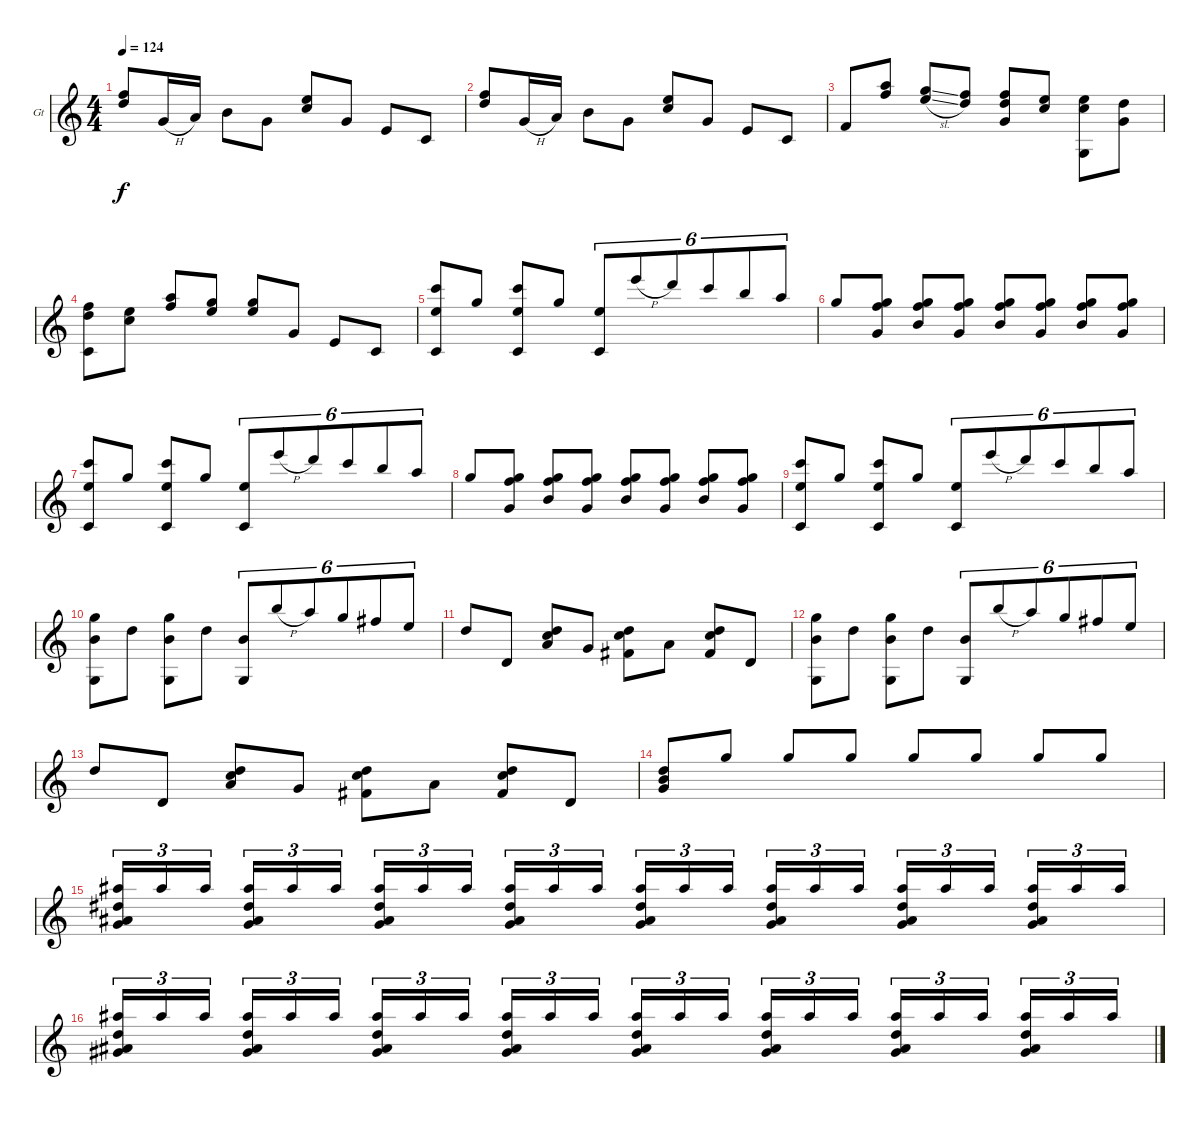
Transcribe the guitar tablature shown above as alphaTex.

\defaultSystemsLayout 4
\bracketExtendMode groupsimilarinstruments
\firstSystemTrackNameOrientation horizontal
\otherSystemsTrackNameOrientation horizontal
\track ("Guitar" "Gt") {instrument acousticguitarnylon}
\staff {score}
\tuning (E4 B3 G3 D3 A2 E2)
\ts (4 4)
\tempo 124
\clef g2
\scale
0.5
\ks c
(1.1 3.2).8{dy f beam invert} 0.3{h}.16 2.3.16 4.3.8 0.3.8 (0.1 1.2).8{beam invert} 0.3.8 2.4.8 3.5.8 |
\scale
0.5 (1.1 3.2).8{beam invert} 0.3{h}.16 2.3.16 4.3.8 0.3.8 (0.1 1.2).8{beam invert} 0.3.8 2.4.8 3.5.8 |
\scale
0.5 3.4.8{beam invert} (5.1 6.2).8 (3.1{sl} 5.2{sl}).8{beam invert} (1.1 3.2).8 (1.1 3.2 0.3).8{beam invert} (0.1 1.2).8 (0.1 1.2 3.6).8{beam invert} (3.2 0.3).8 |
\scale
0.5 (1.1 3.2 3.5).8{beam invert} (0.1 1.2).8 (5.1 6.2).8{beam invert} (3.1 5.2).8 (3.1 5.2).8{beam invert} 0.3.8 2.4.8 3.5.8 |
\scale
0.545455 (8.1 8.6 9.3).8{beam invert} 8.2.8 (8.1 9.3 8.6).8{beam invert} 8.2.8 (8.6 9.3).8{tu (6 4) beam invert} 12.1{h}.8{tu (6 4)} 10.1.8{tu (6 4)} 8.1.8{tu (6 4)} 12.2.8{tu (6 4)} 10.2.8{tu (6 4)} |
\scale
0.454545 8.2.8{beam invert} (8.2 10.3 10.5).8 (8.2 10.3 9.4).8{beam invert} (8.2 10.3 10.5).8 (8.2 10.3 9.4).8{beam invert} (8.2 10.3 10.5).8 (8.2 10.3 9.4).8{beam invert} (8.2 10.3 10.5).8 |
\scale
0.545455 (8.1 8.6 9.3).8{beam invert} 8.2.8 (8.1 9.3 8.6).8{beam invert} 8.2.8 (8.6 9.3).8{tu (6 4) beam invert} 12.1{h}.8{tu (6 4)} 10.1.8{tu (6 4)} 8.1.8{tu (6 4)} 12.2.8{tu (6 4)} 10.2.8{tu (6 4)} |
\scale
0.454545 8.2.8{beam invert} (8.2 10.3 10.5).8 (8.2 10.3 9.4).8{beam invert} (8.2 10.3 10.5).8 (8.2 10.3 9.4).8{beam invert} (8.2 10.3 10.5).8 (8.2 10.3 9.4).8{beam invert} (8.2 10.3 10.5).8 |
\scale
0.457516 (8.1 8.6 9.3).8{beam invert} 8.2.8 (8.1 9.3 8.6).8{beam invert} 8.2.8 (8.6 9.3).8{tu (6 4) beam invert} 12.1{h}.8{tu (6 4)} 10.1.8{tu (6 4)} 8.1.8{tu (6 4)} 12.2.8{tu (6 4)} 10.2.8{tu (6 4)} |
\scale
0.542484 (3.1 3.6 4.3).8{beam invert} 3.2.8 (3.1 4.3 3.6).8{beam invert} 3.2.8 (3.6 4.3).8{tu (6 4)} 7.1{h}.8{tu (6 4)} 5.1.8{tu (6 4)} 3.1.8{tu (6 4)} 7.2.8{tu (6 4)} 5.2.8{tu (6 4)} |
\scale
0.432802 3.2.8 0.4.8 (3.2 5.3 7.4).8 5.4.8 (3.2 5.3 4.4).8{beam invert} 7.4.8 (3.2 5.3 4.4).8 0.4.8 |
\scale
0.567198 (3.1 3.6 4.3).8{beam invert} 3.2.8 (3.1 4.3 3.6).8{beam invert} 3.2.8 (3.6 4.3).8{tu (6 4)} 7.1{h}.8{tu (6 4)} 5.1.8{tu (6 4)} 3.1.8{tu (6 4)} 7.2.8{tu (6 4)} 5.2.8{tu (6 4)} |
\scale
0.542857 3.2.8 0.4.8 (3.2 5.3 7.4).8 5.4.8 (3.2 5.3 4.4).8{beam invert} 7.4.8 (3.2 5.3 4.4).8 0.4.8 |
\scale
0.457143 (3.2 4.3 5.4).8{beam invert} 3.1.8 3.1.8{beam invert} 3.1.8 3.1.8{beam invert} 3.1.8 3.1.8{beam invert} 3.1.8 |
(6.1 5.4 3.3 4.2).16{tu (3 2) beam invert} 6.1.16{tu (3 2)} 6.1.16{tu (3 2)} (6.1 5.4 3.3 4.2).16{tu (3 2) beam invert} 6.1.16{tu (3 2)} 6.1.16{tu (3 2)} (6.1 5.4 3.3 4.2).16{tu (3 2) beam invert} 6.1.16{tu (3 2)} 6.1.16{tu (3 2)} (6.1 5.4 3.3 4.2).16{tu (3 2) beam invert} 6.1.16{tu (3 2)} 6.1.16{tu (3 2)} (6.1 5.4 3.3 4.2).16{tu (3 2) beam invert} 6.1.16{tu (3 2)} 6.1.16{tu (3 2)} (6.1 5.4 3.3 4.2).16{tu (3 2) beam invert} 6.1.16{tu (3 2)} 6.1.16{tu (3 2)} (6.1 5.4 3.3 4.2).16{tu (3 2) beam invert} 6.1.16{tu (3 2)} 6.1.16{tu (3 2)} (6.1 5.4 3.3 4.2).16{tu (3 2) beam invert} 6.1.16{tu (3 2)} 6.1.16{tu (3 2)} |
(6.1 6.4 3.3 3.2).16{tu (3 2) beam invert} 6.1.16{tu (3 2)} 6.1.16{tu (3 2)} (6.1 6.4 3.3 3.2).16{tu (3 2) beam invert} 6.1.16{tu (3 2)} 6.1.16{tu (3 2)} (6.1 6.4 3.3 3.2).16{tu (3 2) beam invert} 6.1.16{tu (3 2)} 6.1.16{tu (3 2)} (6.1 6.4 3.3 3.2).16{tu (3 2) beam invert} 6.1.16{tu (3 2)} 6.1.16{tu (3 2)} (6.1 6.4 3.3 3.2).16{tu (3 2) beam invert} 6.1.16{tu (3 2)} 6.1.16{tu (3 2)} (6.1 6.4 3.3 3.2).16{tu (3 2) beam invert} 6.1.16{tu (3 2)} 6.1.16{tu (3 2)} (6.1 6.4 3.3 3.2).16{tu (3 2) beam invert} 6.1.16{tu (3 2)} 6.1.16{tu (3 2)} (6.1 6.4 3.3 3.2).16{tu (3 2) beam invert} 6.1.16{tu (3 2)} 6.1.16{tu (3 2)}
